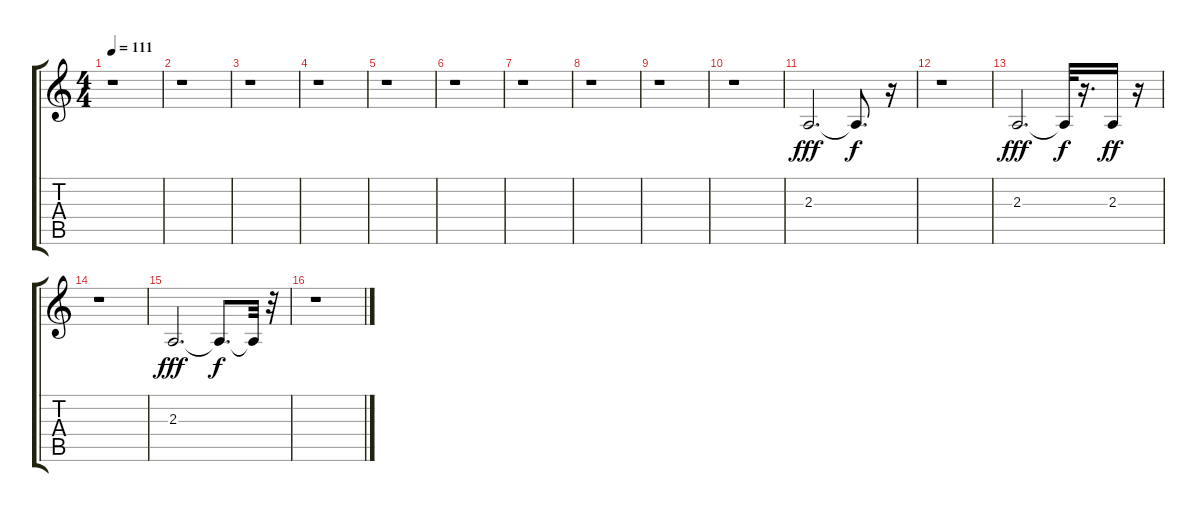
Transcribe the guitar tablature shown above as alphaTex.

\track "" {instrument brightacousticpiano}
\staff {score tabs}
\tuning (E4 B3 G3 D3 A2 E2) {hide}
\ts (4 4)
\tempo 111
\clef g2
\ks c
r.1{dy fff} |
r.1 |
r.1 |
r.1 |
r.1 |
r.1 |
r.1 |
r.1 |
r.1 |
r.1 |
2.3.2{d} 2.3{t}.8{d dy f} r.16 |
r.1 |
2.3.2{d dy fff} 2.3{t}.32{dy f} r.16{d} 2.3.16{dy ff} r.16 |
r.1 |
2.3.2{d dy fff} 2.3{t}.8{d dy f} 2.3{t}.32 r.32 |
r.1
